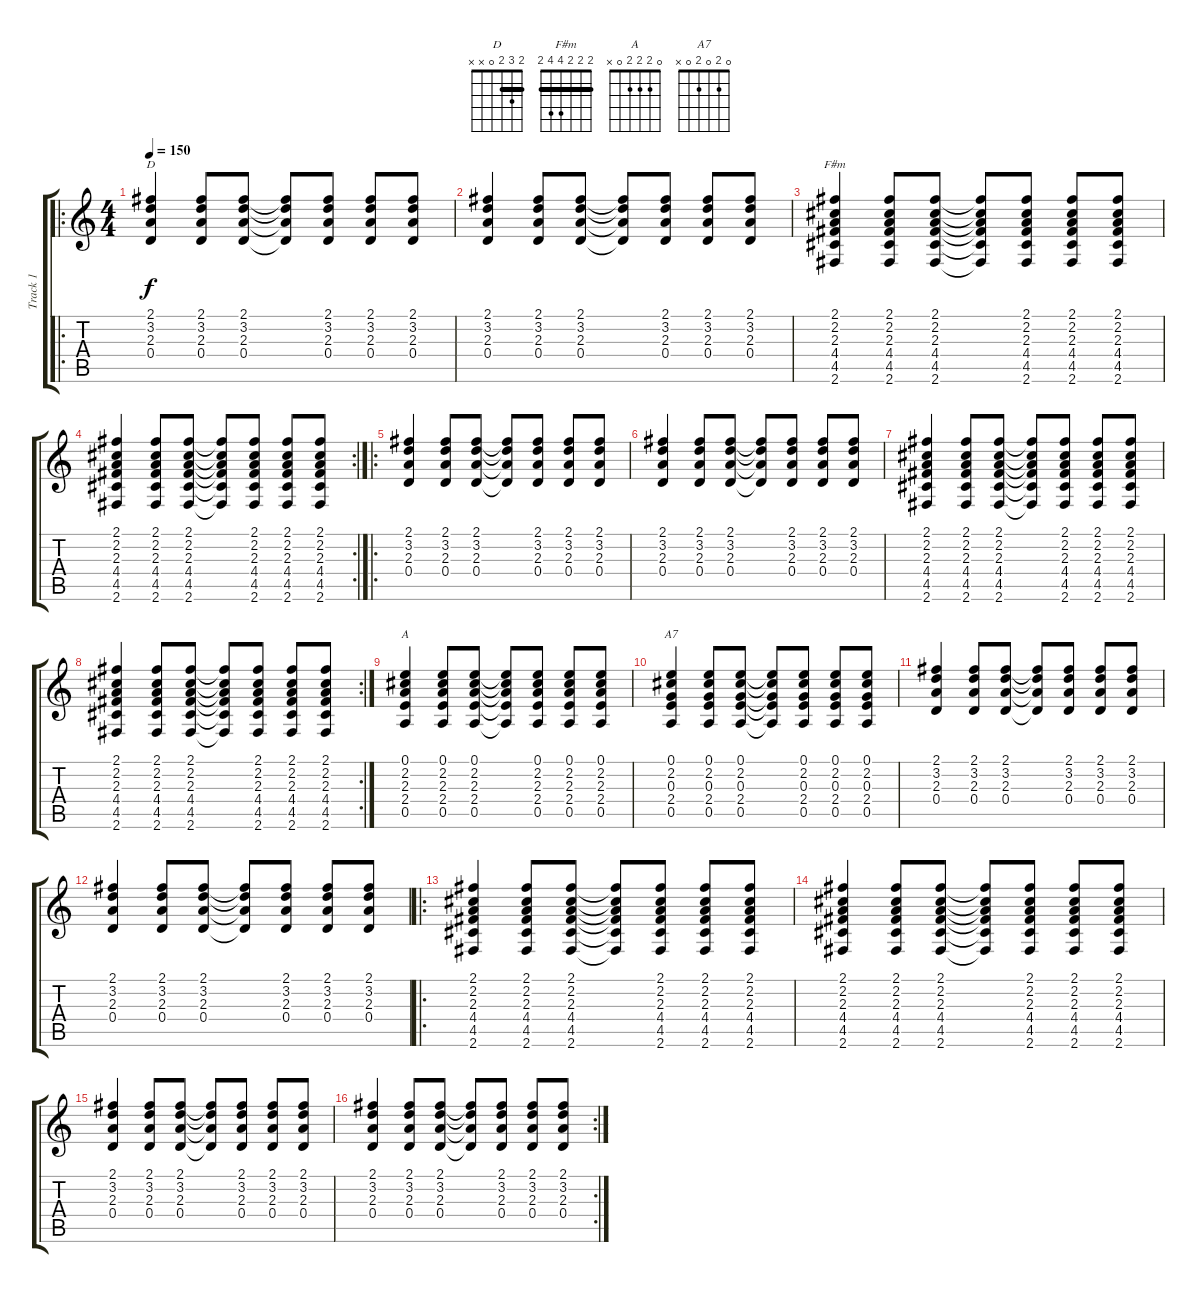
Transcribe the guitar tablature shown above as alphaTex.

\track ("Track 1" "Track 1") {instrument acousticguitarnylon}
\staff {score tabs}
\tuning (E4 B3 G3 D3 A2 E2) {hide}
\chord ("D" 2 3 2 0 x x) {barre 2}
\chord ("F#m" 2 2 2 4 4 2) {barre 2}
\chord ("A" 0 2 2 2 0 x)
\chord ("A7" 0 2 0 2 0 x)
\ro
\ts (4 4)
\tempo 150
\clef g2
\ks c
(2.1 3.2 2.3 0.4).4{ch "D" dy f} (2.1 3.2 2.3 0.4).8 (2.1 3.2 2.3 0.4).8 (2.1{t} 3.2{t} 2.3{t} 0.4{t}).8 (2.1 3.2 2.3 0.4).8 (2.1 3.2 2.3 0.4).8 (2.1 3.2 2.3 0.4).8 |
(2.1 3.2 2.3 0.4).4 (2.1 3.2 2.3 0.4).8 (2.1 3.2 2.3 0.4).8 (2.1{t} 3.2{t} 2.3{t} 0.4{t}).8 (2.1 3.2 2.3 0.4).8 (2.1 3.2 2.3 0.4).8 (2.1 3.2 2.3 0.4).8 |
(2.1 2.2 2.3 4.4 4.5 2.6).4{ch "F#m"} (2.1 2.2 2.3 4.4 4.5 2.6).8 (2.1 2.2 2.3 4.4 4.5 2.6).8 (2.1{t} 2.2{t} 2.3{t} 4.4{t} 4.5{t} 2.6{t}).8 (2.1 2.2 2.3 4.4 4.5 2.6).8 (2.1 2.2 2.3 4.4 4.5 2.6).8 (2.1 2.2 2.3 4.4 4.5 2.6).8 |
\rc 2
(2.1 2.2 2.3 4.4 4.5 2.6).4 (2.1 2.2 2.3 4.4 4.5 2.6).8 (2.1 2.2 2.3 4.4 4.5 2.6).8 (2.1{t} 2.2{t} 2.3{t} 4.4{t} 4.5{t} 2.6{t}).8 (2.1 2.2 2.3 4.4 4.5 2.6).8 (2.1 2.2 2.3 4.4 4.5 2.6).8 (2.1 2.2 2.3 4.4 4.5 2.6).8 |
\ro
(2.1 3.2 2.3 0.4).4 (2.1 3.2 2.3 0.4).8 (2.1 3.2 2.3 0.4).8 (2.1{t} 3.2{t} 2.3{t} 0.4{t}).8 (2.1 3.2 2.3 0.4).8 (2.1 3.2 2.3 0.4).8 (2.1 3.2 2.3 0.4).8 |
(2.1 3.2 2.3 0.4).4 (2.1 3.2 2.3 0.4).8 (2.1 3.2 2.3 0.4).8 (2.1{t} 3.2{t} 2.3{t} 0.4{t}).8 (2.1 3.2 2.3 0.4).8 (2.1 3.2 2.3 0.4).8 (2.1 3.2 2.3 0.4).8 |
(2.1 2.2 2.3 4.4 4.5 2.6).4 (2.1 2.2 2.3 4.4 4.5 2.6).8 (2.1 2.2 2.3 4.4 4.5 2.6).8 (2.1{t} 2.2{t} 2.3{t} 4.4{t} 4.5{t} 2.6{t}).8 (2.1 2.2 2.3 4.4 4.5 2.6).8 (2.1 2.2 2.3 4.4 4.5 2.6).8 (2.1 2.2 2.3 4.4 4.5 2.6).8 |
\rc 2
(2.1 2.2 2.3 4.4 4.5 2.6).4 (2.1 2.2 2.3 4.4 4.5 2.6).8 (2.1 2.2 2.3 4.4 4.5 2.6).8 (2.1{t} 2.2{t} 2.3{t} 4.4{t} 4.5{t} 2.6{t}).8 (2.1 2.2 2.3 4.4 4.5 2.6).8 (2.1 2.2 2.3 4.4 4.5 2.6).8 (2.1 2.2 2.3 4.4 4.5 2.6).8 |
(0.1 2.2 2.3 2.4 0.5).4{ch "A"} (0.1 2.2 2.3 2.4 0.5).8 (0.1 2.2 2.3 2.4 0.5).8 (0.1{t} 2.2{t} 2.3{t} 2.4{t} 0.5{t}).8 (0.1 2.2 2.3 2.4 0.5).8 (0.1 2.2 2.3 2.4 0.5).8 (0.1 2.2 2.3 2.4 0.5).8 |
(0.1 2.2 0.3 2.4 0.5).4{ch "A7"} (0.1 2.2 0.3 2.4 0.5).8 (0.1 2.2 0.3 2.4 0.5).8 (0.1{t} 2.2{t} 0.3{t} 2.4{t} 0.5{t}).8 (0.1 2.2 0.3 2.4 0.5).8 (0.1 2.2 0.3 2.4 0.5).8 (0.1 2.2 0.3 2.4 0.5).8 |
(2.1 3.2 2.3 0.4).4 (2.1 3.2 2.3 0.4).8 (2.1 3.2 2.3 0.4).8 (2.1{t} 3.2{t} 2.3{t} 0.4{t}).8 (2.1 3.2 2.3 0.4).8 (2.1 3.2 2.3 0.4).8 (2.1 3.2 2.3 0.4).8 |
(2.1 3.2 2.3 0.4).4 (2.1 3.2 2.3 0.4).8 (2.1 3.2 2.3 0.4).8 (2.1{t} 3.2{t} 2.3{t} 0.4{t}).8 (2.1 3.2 2.3 0.4).8 (2.1 3.2 2.3 0.4).8 (2.1 3.2 2.3 0.4).8 |
\ro
(2.1 2.2 2.3 4.4 4.5 2.6).4 (2.1 2.2 2.3 4.4 4.5 2.6).8 (2.1 2.2 2.3 4.4 4.5 2.6).8 (2.1{t} 2.2{t} 2.3{t} 4.4{t} 4.5{t} 2.6{t}).8 (2.1 2.2 2.3 4.4 4.5 2.6).8 (2.1 2.2 2.3 4.4 4.5 2.6).8 (2.1 2.2 2.3 4.4 4.5 2.6).8 |
(2.1 2.2 2.3 4.4 4.5 2.6).4 (2.1 2.2 2.3 4.4 4.5 2.6).8 (2.1 2.2 2.3 4.4 4.5 2.6).8 (2.1{t} 2.2{t} 2.3{t} 4.4{t} 4.5{t} 2.6{t}).8 (2.1 2.2 2.3 4.4 4.5 2.6).8 (2.1 2.2 2.3 4.4 4.5 2.6).8 (2.1 2.2 2.3 4.4 4.5 2.6).8 |
(2.1 3.2 2.3 0.4).4 (2.1 3.2 2.3 0.4).8 (2.1 3.2 2.3 0.4).8 (2.1{t} 3.2{t} 2.3{t} 0.4{t}).8 (2.1 3.2 2.3 0.4).8 (2.1 3.2 2.3 0.4).8 (2.1 3.2 2.3 0.4).8 |
\rc 2
(2.1 3.2 2.3 0.4).4 (2.1 3.2 2.3 0.4).8 (2.1 3.2 2.3 0.4).8 (2.1{t} 3.2{t} 2.3{t} 0.4{t}).8 (2.1 3.2 2.3 0.4).8 (2.1 3.2 2.3 0.4).8 (2.1 3.2 2.3 0.4).8
